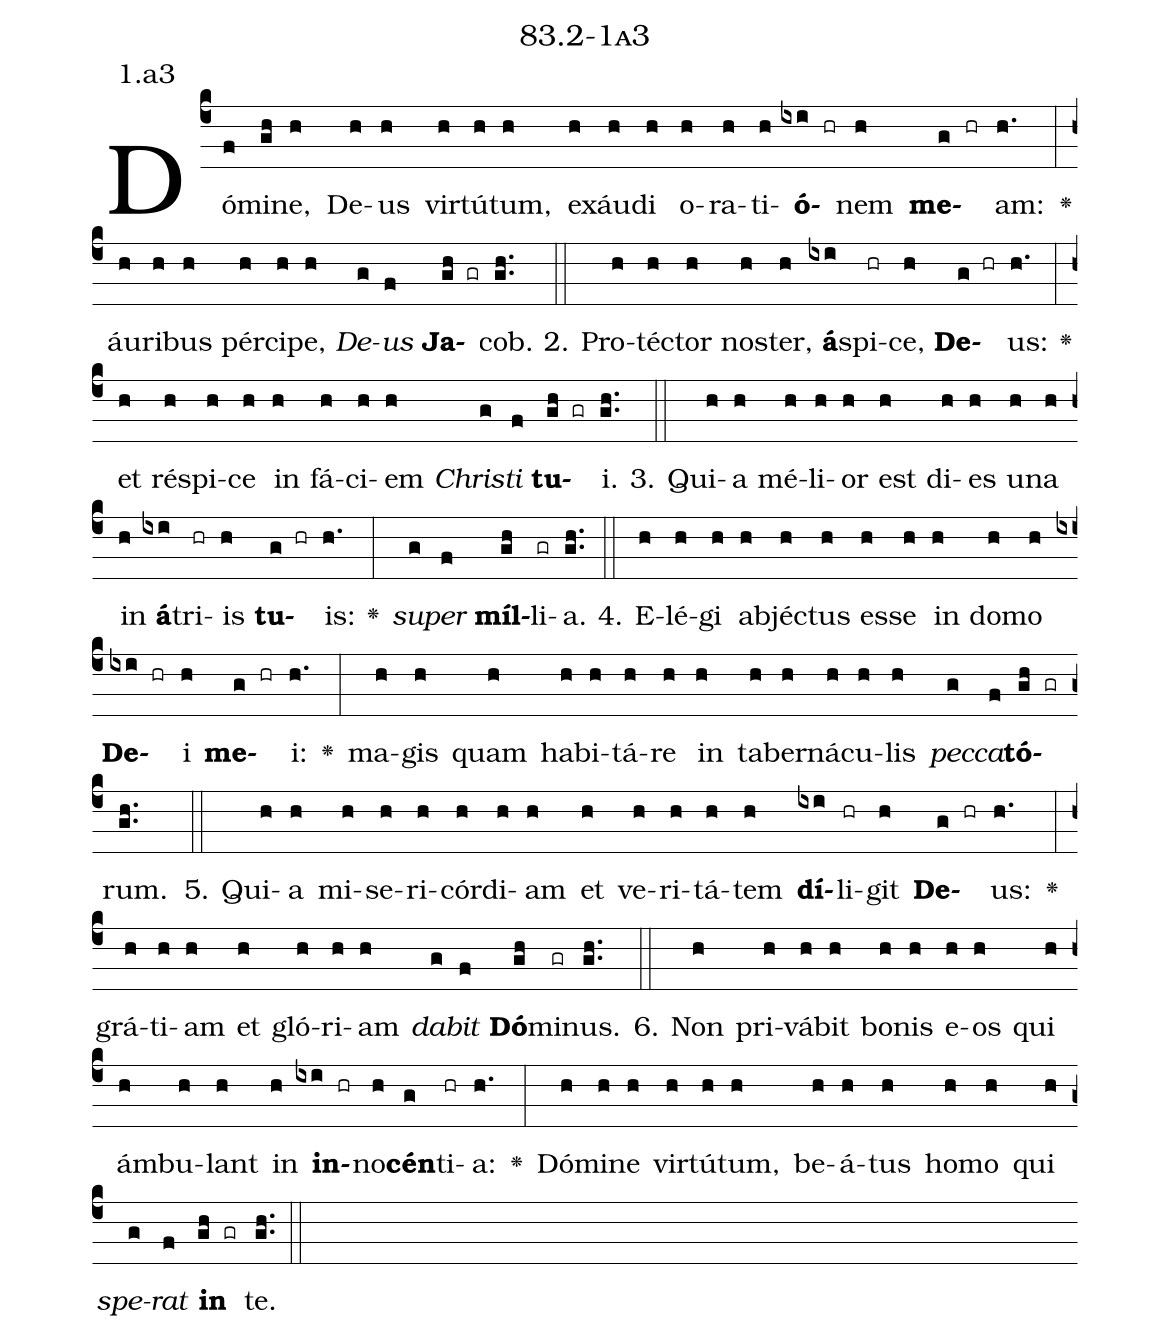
name: 83.2-1a3;
annotation: 1.a3;
%%
(c4)Dó(f)mi(gh)ne,(h) De(h)us(h) vir(h)tú(h)tum,(h) ex(h)áu(h)di(h) o(h)ra(h)ti(h)<b>ó</b>(ixi hr)nem(h) <b>me</b>(g hr)am:(h.) <v>\greheightstar</v>(:) áu(h)ri(h)bus(h) pér(h)ci(h)pe,(h) <i>De</i>(g)<i>us</i>(f) <b>Ja</b>(gh gr)cob.(gh..) (::)
2. Pro(h)téc(h)tor(h) nos(h)ter,(h) <b>á</b>(ixi)spi(hr)ce,(h) <b>De</b>(g hr)us:(h.) <v>\greheightstar</v>(:) et(h) ré(h)spi(h)ce(h) in(h) fá(h)ci(h)em(h) <i>Chris</i>(g)<i>ti</i>(f) <b>tu</b>(gh gr)i.(gh..) (::)
3. Qui(h)a(h) mé(h)li(h)or(h) est(h) di(h)es(h) u(h)na(h) in(h) <b>á</b>(ixi)tri(hr)is(h) <b>tu</b>(g hr)is:(h.) <v>\greheightstar</v>(:) <i>su</i>(g)<i>per</i>(f) <b>míl</b>(gh)li(gr)a.(gh..) (::)
4. E(h)lé(h)gi(h) ab(h)jéc(h)tus(h) es(h)se(h) in(h) do(h)mo(h) <b>De</b>(ixi hr)i(h) <b>me</b>(g hr)i:(h.) <v>\greheightstar</v>(:) ma(h)gis(h) quam(h) ha(h)bi(h)tá(h)re(h) in(h) ta(h)ber(h)ná(h)cu(h)lis(h) <i>pec</i>(g)<i>ca</i>(f)<b>tó</b>(gh gr)rum.(gh..) (::)
5. Qui(h)a(h) mi(h)se(h)ri(h)cór(h)di(h)am(h) et(h) ve(h)ri(h)tá(h)tem(h) <b>dí</b>(ixi)li(hr)git(h) <b>De</b>(g hr)us:(h.) <v>\greheightstar</v>(:) grá(h)ti(h)am(h) et(h) gló(h)ri(h)am(h) <i>da</i>(g)<i>bit</i>(f) <b>Dó</b>(gh)mi(gr)nus.(gh..) (::)
6. Non(h) pri(h)vá(h)bit(h) bo(h)nis(h) e(h)os(h) qui(h) ám(h)bu(h)lant(h) in(h) <b>in</b>(ixi hr)no(h)<b>cén</b>(g)ti(hr)a:(h.) <v>\greheightstar</v>(:) Dó(h)mi(h)ne(h) vir(h)tú(h)tum,(h) be(h)á(h)tus(h) ho(h)mo(h) qui(h) <i>spe</i>(g)<i>rat</i>(f) <b>in</b>(gh gr) te.(gh..) (::)
